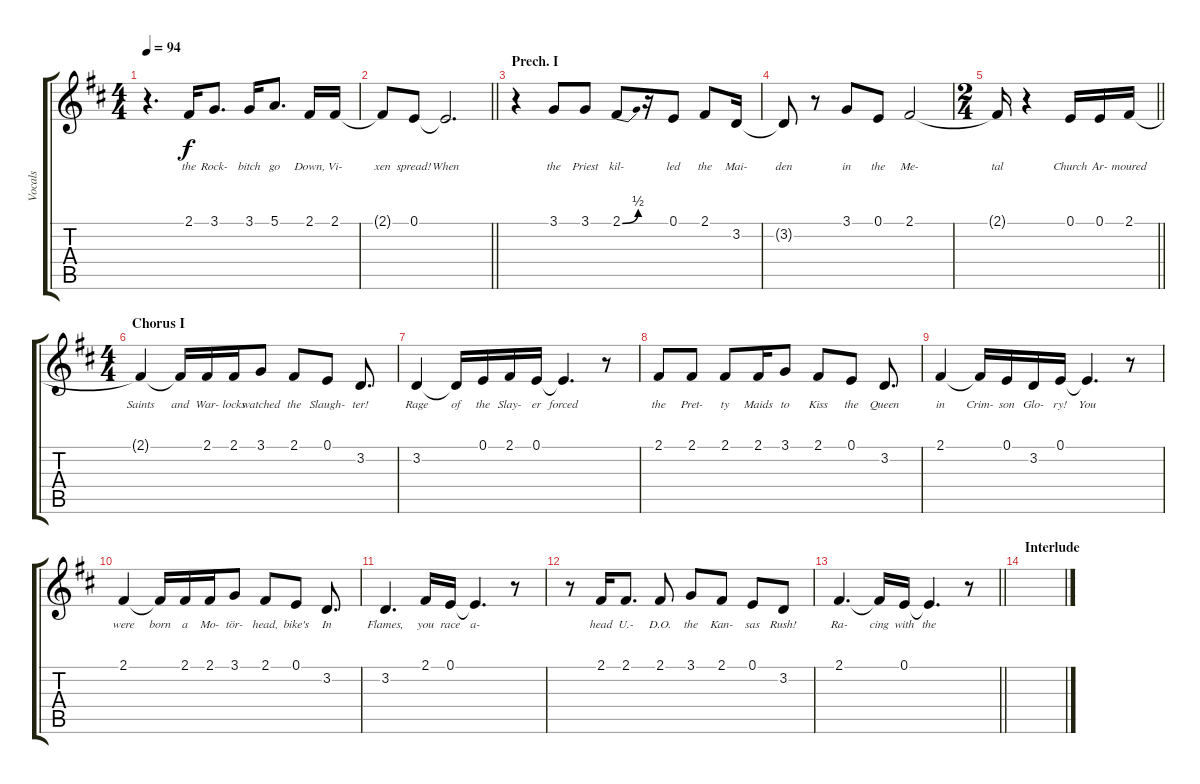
\track ("Vocals" "Vocals") {instrument lead2sawtooth}
\staff {score tabs}
\tuning (E4 B3 G3 D3 A2 E2) {hide}
\ts (4 4)
\tempo 94
\clef g2
\ks bminor
r.4{d dy f} 2.1.16{lyrics (0 "the") lyrics (1 "") lyrics (2 "") lyrics (3 "") lyrics (4 "")} 3.1.8{d lyrics (0 "Rock-") lyrics (1 "") lyrics (2 "") lyrics (3 "") lyrics (4 "")} 3.1.16{lyrics (0 "bitch") lyrics (1 "") lyrics (2 "") lyrics (3 "") lyrics (4 "")} 5.1.8{d lyrics (0 "go") lyrics (1 "") lyrics (2 "") lyrics (3 "") lyrics (4 "")} 2.1.16{lyrics (0 "Down,") lyrics (1 "") lyrics (2 "") lyrics (3 "") lyrics (4 "")} 2.1.16{lyrics (0 "Vi-") lyrics (1 "") lyrics (2 "") lyrics (3 "") lyrics (4 "")} |
\barLineRight lightlight
2.1{t}.8{lyrics (0 "xen") lyrics (1 "") lyrics (2 "") lyrics (3 "") lyrics (4 "")} 0.1.8{lyrics (0 "spread!") lyrics (1 "") lyrics (2 "") lyrics (3 "") lyrics (4 "")} 0.1{t}.2{d lyrics (0 "When") lyrics (1 "") lyrics (2 "") lyrics (3 "") lyrics (4 "")} |
\section ("" "Prech. I")
r.4 3.1.8{lyrics (0 "the") lyrics (1 "") lyrics (2 "") lyrics (3 "") lyrics (4 "")} 3.1.8{lyrics (0 "Priest") lyrics (1 "") lyrics (2 "") lyrics (3 "") lyrics (4 "")} 2.1{be (bend 0 0 60 2)}.8{lyrics (0 "kil-") lyrics (1 "") lyrics (2 "") lyrics (3 "") lyrics (4 "")} r.16 0.1.8{lyrics (0 "led") lyrics (1 "") lyrics (2 "") lyrics (3 "") lyrics (4 "")} 2.1.8{lyrics (0 "the") lyrics (1 "") lyrics (2 "") lyrics (3 "") lyrics (4 "")} 3.2.16{lyrics (0 "Mai-") lyrics (1 "") lyrics (2 "") lyrics (3 "") lyrics (4 "")} |
3.2{t}.8{lyrics (0 "den") lyrics (1 "") lyrics (2 "") lyrics (3 "") lyrics (4 "")} r.8 3.1.8{lyrics (0 "in") lyrics (1 "") lyrics (2 "") lyrics (3 "") lyrics (4 "")} 0.1.8{lyrics (0 "the") lyrics (1 "") lyrics (2 "") lyrics (3 "") lyrics (4 "")} 2.1.2{lyrics (0 "Me-") lyrics (1 "") lyrics (2 "") lyrics (3 "") lyrics (4 "")} |
\ts (2 4)
\barLineRight lightlight
2.1{t}.16{lyrics (0 "tal") lyrics (1 "") lyrics (2 "") lyrics (3 "") lyrics (4 "")} r.4 0.1.16{lyrics (0 "Church") lyrics (1 "") lyrics (2 "") lyrics (3 "") lyrics (4 "")} 0.1.16{lyrics (0 "Ar-") lyrics (1 "") lyrics (2 "") lyrics (3 "") lyrics (4 "")} 2.1.16{lyrics (0 "moured") lyrics (1 "") lyrics (2 "") lyrics (3 "") lyrics (4 "")} |
\ts (4 4)
\section ("" "Chorus I")
2.1{t}.4{lyrics (0 "Saints") lyrics (1 "") lyrics (2 "") lyrics (3 "") lyrics (4 "")} 2.1{t}.16{lyrics (0 "and") lyrics (1 "") lyrics (2 "") lyrics (3 "") lyrics (4 "")} 2.1.16{lyrics (0 "War-") lyrics (1 "") lyrics (2 "") lyrics (3 "") lyrics (4 "")} 2.1.16{lyrics (0 "locks") lyrics (1 "") lyrics (2 "") lyrics (3 "") lyrics (4 "")} 3.1.8{lyrics (0 "watched") lyrics (1 "") lyrics (2 "") lyrics (3 "") lyrics (4 "")} 2.1.8{lyrics (0 "the") lyrics (1 "") lyrics (2 "") lyrics (3 "") lyrics (4 "")} 0.1.8{lyrics (0 "Slaugh-") lyrics (1 "") lyrics (2 "") lyrics (3 "") lyrics (4 "")} 3.2.8{d lyrics (0 "ter!") lyrics (1 "") lyrics (2 "") lyrics (3 "") lyrics (4 "")} |
3.2.4{lyrics (0 "Rage") lyrics (1 "") lyrics (2 "") lyrics (3 "") lyrics (4 "")} 3.2{t}.16{lyrics (0 "of") lyrics (1 "") lyrics (2 "") lyrics (3 "") lyrics (4 "")} 0.1.16{lyrics (0 "the") lyrics (1 "") lyrics (2 "") lyrics (3 "") lyrics (4 "")} 2.1.16{lyrics (0 "Slay-") lyrics (1 "") lyrics (2 "") lyrics (3 "") lyrics (4 "")} 0.1.16{lyrics (0 "er") lyrics (1 "") lyrics (2 "") lyrics (3 "") lyrics (4 "")} 0.1{t}.4{d lyrics (0 "forced") lyrics (1 "") lyrics (2 "") lyrics (3 "") lyrics (4 "")} r.8 |
2.1.8{lyrics (0 "the") lyrics (1 "") lyrics (2 "") lyrics (3 "") lyrics (4 "")} 2.1.8{lyrics (0 "Pret-") lyrics (1 "") lyrics (2 "") lyrics (3 "") lyrics (4 "")} 2.1.8{lyrics (0 "ty") lyrics (1 "") lyrics (2 "") lyrics (3 "") lyrics (4 "")} 2.1.16{lyrics (0 "Maids") lyrics (1 "") lyrics (2 "") lyrics (3 "") lyrics (4 "")} 3.1.8{lyrics (0 "to") lyrics (1 "") lyrics (2 "") lyrics (3 "") lyrics (4 "")} 2.1.8{lyrics (0 "Kiss") lyrics (1 "") lyrics (2 "") lyrics (3 "") lyrics (4 "")} 0.1.8{lyrics (0 "the") lyrics (1 "") lyrics (2 "") lyrics (3 "") lyrics (4 "")} 3.2.8{d lyrics (0 "Queen") lyrics (1 "") lyrics (2 "") lyrics (3 "") lyrics (4 "")} |
2.1.4{lyrics (0 "in") lyrics (1 "") lyrics (2 "") lyrics (3 "") lyrics (4 "")} 2.1{t}.16{lyrics (0 "Crim-") lyrics (1 "") lyrics (2 "") lyrics (3 "") lyrics (4 "")} 0.1.16{lyrics (0 "son") lyrics (1 "") lyrics (2 "") lyrics (3 "") lyrics (4 "")} 3.2.16{lyrics (0 "Glo-") lyrics (1 "") lyrics (2 "") lyrics (3 "") lyrics (4 "")} 0.1.16{lyrics (0 "ry!") lyrics (1 "") lyrics (2 "") lyrics (3 "") lyrics (4 "")} 0.1{t}.4{d lyrics (0 "You") lyrics (1 "") lyrics (2 "") lyrics (3 "") lyrics (4 "")} r.8 |
2.1.4{lyrics (0 "were") lyrics (1 "") lyrics (2 "") lyrics (3 "") lyrics (4 "")} 2.1{t}.16{lyrics (0 "born") lyrics (1 "") lyrics (2 "") lyrics (3 "") lyrics (4 "")} 2.1.16{lyrics (0 "a") lyrics (1 "") lyrics (2 "") lyrics (3 "") lyrics (4 "")} 2.1.16{lyrics (0 "Mo-") lyrics (1 "") lyrics (2 "") lyrics (3 "") lyrics (4 "")} 3.1.8{lyrics (0 "tör-") lyrics (1 "") lyrics (2 "") lyrics (3 "") lyrics (4 "")} 2.1.8{lyrics (0 "head,") lyrics (1 "") lyrics (2 "") lyrics (3 "") lyrics (4 "")} 0.1.8{lyrics (0 "bike's") lyrics (1 "") lyrics (2 "") lyrics (3 "") lyrics (4 "")} 3.2.8{d lyrics (0 "In") lyrics (1 "") lyrics (2 "") lyrics (3 "") lyrics (4 "")} |
3.2.4{d lyrics (0 "Flames,") lyrics (1 "") lyrics (2 "") lyrics (3 "") lyrics (4 "")} 2.1.16{lyrics (0 "you") lyrics (1 "") lyrics (2 "") lyrics (3 "") lyrics (4 "")} 0.1.16{lyrics (0 "race") lyrics (1 "") lyrics (2 "") lyrics (3 "") lyrics (4 "")} 0.1{t}.4{d lyrics (0 "a-") lyrics (1 "") lyrics (2 "") lyrics (3 "") lyrics (4 "")} r.8 |
r.8 2.1.16{lyrics (0 "head") lyrics (1 "") lyrics (2 "") lyrics (3 "") lyrics (4 "")} 2.1.8{d lyrics (0 "U.-") lyrics (1 "") lyrics (2 "") lyrics (3 "") lyrics (4 "")} 2.1.8{lyrics (0 "D.O.") lyrics (1 "") lyrics (2 "") lyrics (3 "") lyrics (4 "")} 3.1.8{lyrics (0 "the") lyrics (1 "") lyrics (2 "") lyrics (3 "") lyrics (4 "")} 2.1.8{lyrics (0 "Kan-") lyrics (1 "") lyrics (2 "") lyrics (3 "") lyrics (4 "")} 0.1.8{lyrics (0 "sas") lyrics (1 "") lyrics (2 "") lyrics (3 "") lyrics (4 "")} 3.2.8{lyrics (0 "Rush!") lyrics (1 "") lyrics (2 "") lyrics (3 "") lyrics (4 "")} |
\barLineRight lightlight
2.1.4{d lyrics (0 "Ra-") lyrics (1 "") lyrics (2 "") lyrics (3 "") lyrics (4 "")} 2.1{t}.16{lyrics (0 "cing") lyrics (1 "") lyrics (2 "") lyrics (3 "") lyrics (4 "")} 0.1.16{lyrics (0 "with") lyrics (1 "") lyrics (2 "") lyrics (3 "") lyrics (4 "")} 0.1{t}.4{d lyrics (0 "the") lyrics (1 "") lyrics (2 "") lyrics (3 "") lyrics (4 "")} r.8 |
\section ("" "Interlude")
